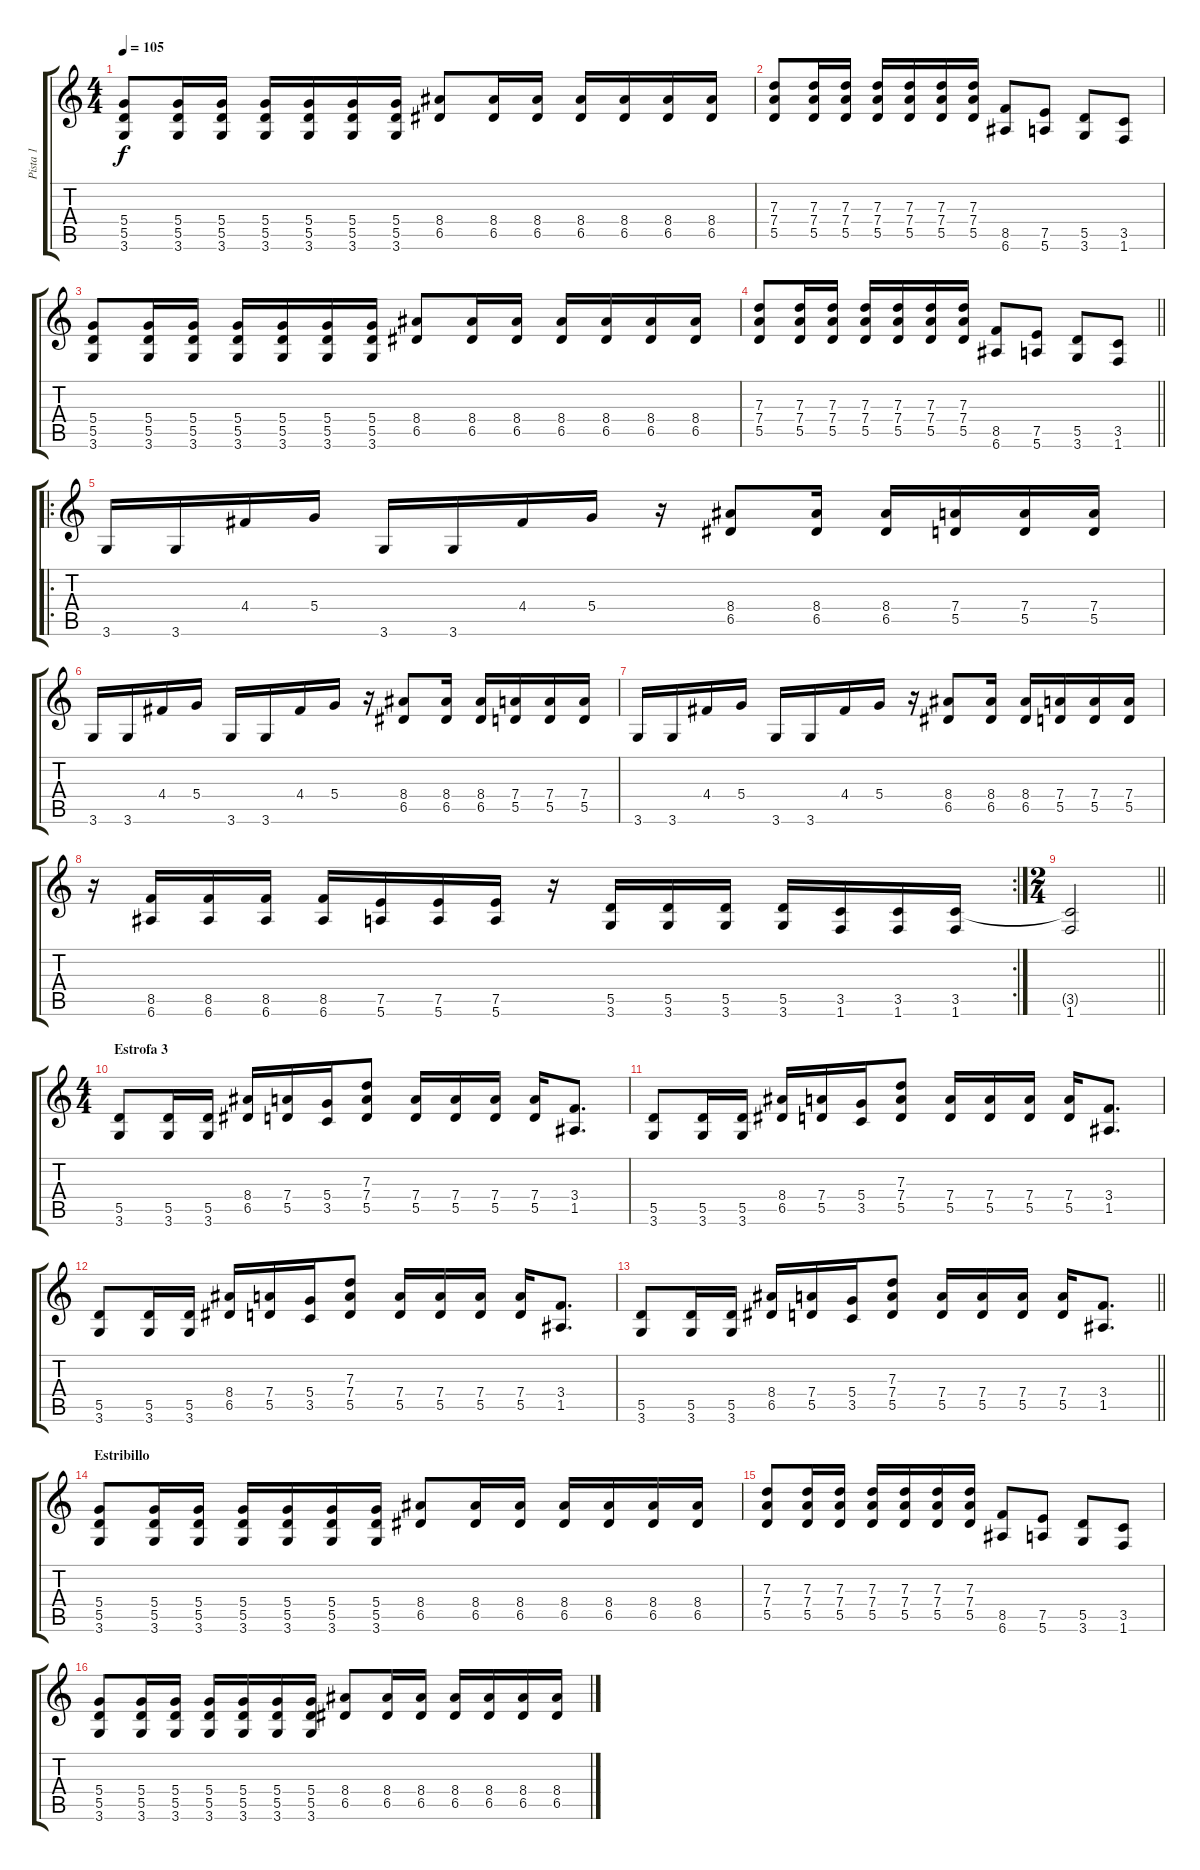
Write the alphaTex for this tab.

\track ("Pista 1" "Pista 1") {instrument distortionguitar}
\staff {score tabs}
\tuning (E4 B3 G3 D3 A2 E2) {hide}
\ts (4 4)
\tempo 105
\clef g2
\ks c
(5.4 5.5 3.6).8{dy f} (5.4 5.5 3.6).16 (5.4 5.5 3.6).16 (5.4 5.5 3.6).16 (5.4 5.5 3.6).16 (5.4 5.5 3.6).16 (5.4 5.5 3.6).16 (8.4 6.5).8 (8.4 6.5).16 (8.4 6.5).16 (8.4 6.5).16 (8.4 6.5).16 (8.4 6.5).16 (8.4 6.5).16 |
(7.3 7.4 5.5).8 (7.3 7.4 5.5).16 (7.3 7.4 5.5).16 (7.3 7.4 5.5).16 (7.3 7.4 5.5).16 (7.3 7.4 5.5).16 (7.3 7.4 5.5).16 (8.5 6.6).8 (7.5 5.6).8 (5.5 3.6).8 (3.5 1.6).8 |
(5.4 5.5 3.6).8 (5.4 5.5 3.6).16 (5.4 5.5 3.6).16 (5.4 5.5 3.6).16 (5.4 5.5 3.6).16 (5.4 5.5 3.6).16 (5.4 5.5 3.6).16 (8.4 6.5).8 (8.4 6.5).16 (8.4 6.5).16 (8.4 6.5).16 (8.4 6.5).16 (8.4 6.5).16 (8.4 6.5).16 |
\barLineRight lightlight
(7.3 7.4 5.5).8 (7.3 7.4 5.5).16 (7.3 7.4 5.5).16 (7.3 7.4 5.5).16 (7.3 7.4 5.5).16 (7.3 7.4 5.5).16 (7.3 7.4 5.5).16 (8.5 6.6).8 (7.5 5.6).8 (5.5 3.6).8 (3.5 1.6).8 |
\ro
3.6.16 3.6.16 4.4.16 5.4.16 3.6.16 3.6.16 4.4.16 5.4.16 r.16 (8.4 6.5).8 (8.4 6.5).16 (8.4 6.5).16 (7.4 5.5).16 (7.4 5.5).16 (7.4 5.5).16 |
3.6.16 3.6.16 4.4.16 5.4.16 3.6.16 3.6.16 4.4.16 5.4.16 r.16 (8.4 6.5).8 (8.4 6.5).16 (8.4 6.5).16 (7.4 5.5).16 (7.4 5.5).16 (7.4 5.5).16 |
3.6.16 3.6.16 4.4.16 5.4.16 3.6.16 3.6.16 4.4.16 5.4.16 r.16 (8.4 6.5).8 (8.4 6.5).16 (8.4 6.5).16 (7.4 5.5).16 (7.4 5.5).16 (7.4 5.5).16 |
\rc 2
r.16 (8.5 6.6).16 (8.5 6.6).16 (8.5 6.6).16 (8.5 6.6).16 (7.5 5.6).16 (7.5 5.6).16 (7.5 5.6).16 r.16 (5.5 3.6).16 (5.5 3.6).16 (5.5 3.6).16 (5.5 3.6).16 (3.5 1.6).16 (3.5 1.6).16 (3.5 1.6).16 |
\ts (2 4)
\barLineRight lightlight
(3.5{t} 1.6).2 |
\ts (4 4)
\section ("" "Estrofa 3")
(5.5 3.6).8 (5.5 3.6).16 (5.5 3.6).16 (8.4 6.5).16 (7.4 5.5).16 (5.4 3.5).16 (7.3 7.4 5.5).8 (7.4 5.5).16 (7.4 5.5).16 (7.4 5.5).16 (7.4 5.5).16 (3.4 1.5).8{d} |
(5.5 3.6).8 (5.5 3.6).16 (5.5 3.6).16 (8.4 6.5).16 (7.4 5.5).16 (5.4 3.5).16 (7.3 7.4 5.5).8 (7.4 5.5).16 (7.4 5.5).16 (7.4 5.5).16 (7.4 5.5).16 (3.4 1.5).8{d} |
(5.5 3.6).8 (5.5 3.6).16 (5.5 3.6).16 (8.4 6.5).16 (7.4 5.5).16 (5.4 3.5).16 (7.3 7.4 5.5).8 (7.4 5.5).16 (7.4 5.5).16 (7.4 5.5).16 (7.4 5.5).16 (3.4 1.5).8{d} |
\barLineRight lightlight
(5.5 3.6).8 (5.5 3.6).16 (5.5 3.6).16 (8.4 6.5).16 (7.4 5.5).16 (5.4 3.5).16 (7.3 7.4 5.5).8 (7.4 5.5).16 (7.4 5.5).16 (7.4 5.5).16 (7.4 5.5).16 (3.4 1.5).8{d} |
\section ("" "Estribillo")
(5.4 5.5 3.6).8 (5.4 5.5 3.6).16 (5.4 5.5 3.6).16 (5.4 5.5 3.6).16 (5.4 5.5 3.6).16 (5.4 5.5 3.6).16 (5.4 5.5 3.6).16 (8.4 6.5).8 (8.4 6.5).16 (8.4 6.5).16 (8.4 6.5).16 (8.4 6.5).16 (8.4 6.5).16 (8.4 6.5).16 |
(7.3 7.4 5.5).8 (7.3 7.4 5.5).16 (7.3 7.4 5.5).16 (7.3 7.4 5.5).16 (7.3 7.4 5.5).16 (7.3 7.4 5.5).16 (7.3 7.4 5.5).16 (8.5 6.6).8 (7.5 5.6).8 (5.5 3.6).8 (3.5 1.6).8 |
(5.4 5.5 3.6).8 (5.4 5.5 3.6).16 (5.4 5.5 3.6).16 (5.4 5.5 3.6).16 (5.4 5.5 3.6).16 (5.4 5.5 3.6).16 (5.4 5.5 3.6).16 (8.4 6.5).8 (8.4 6.5).16 (8.4 6.5).16 (8.4 6.5).16 (8.4 6.5).16 (8.4 6.5).16 (8.4 6.5).16
